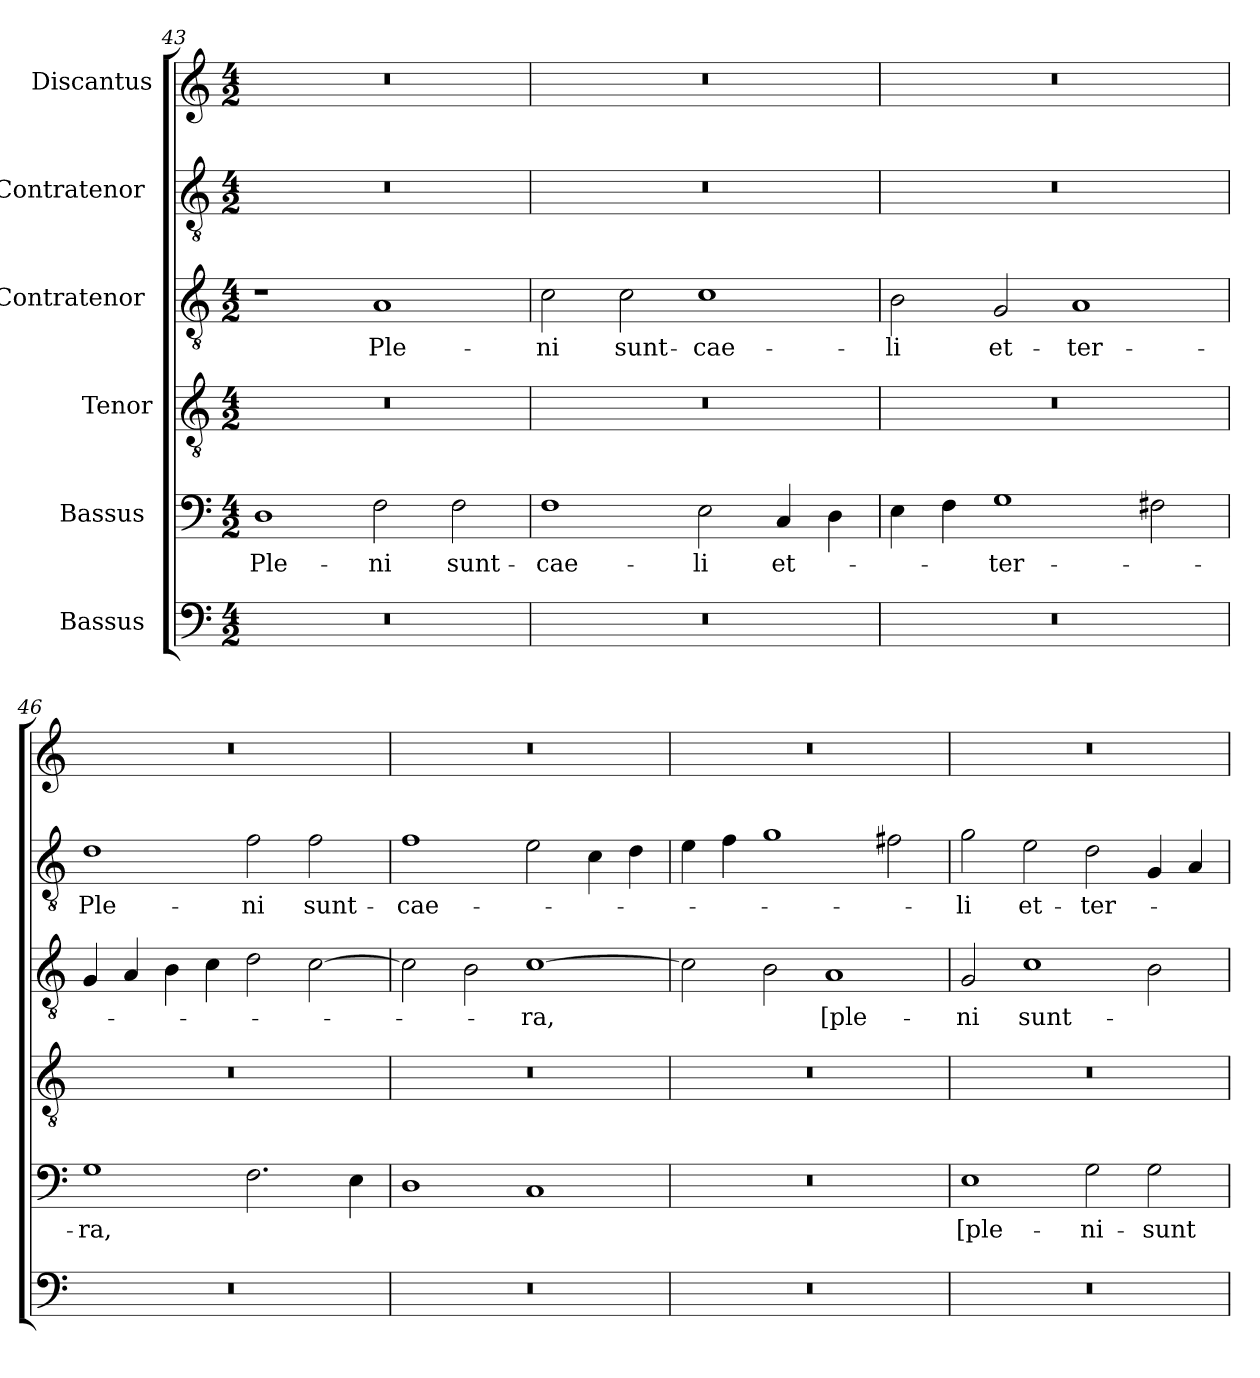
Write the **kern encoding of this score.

**kern	**kern	**text	**kern	**kern	**text	**kern	**text	**kern
*part6	*part5	*part5	*part4	*part3	*part3	*part2	*part2	*part1
*staff6	*staff5	*staff5	*staff4	*staff3	*staff3	*staff2	*staff2	*staff1
*I"Bassus [2]	*I"Bassus [1]	*	*I"Tenor	*I"Contratenor [2]	*	*I"Contratenor [1]	*	*I"Discantus
*clefF4	*clefF4	*	*clefGv2	*clefGv2	*	*clefGv2	*	*clefG2
*k[]	*k[]	*	*k[]	*k[]	*	*k[]	*	*k[]
*M4/2	*M4/2	*	*M4/2	*M4/2	*	*M4/2	*	*M4/2
=43	=43	=43	=43	=43	=43	=43	=43	=43
0r	1D\	Ple-	0r	1r	.	0r	.	0r
.	2F\	-ni	.	1A/	Ple-	.	.	.
.	2F\	sunt-	.	.	.	.	.	.
=44	=44	=44	=44	=44	=44	=44	=44	=44
0r	1F\	cae-	0r	2c\	-ni	0r	.	0r
.	.	.	.	2c\	sunt-	.	.	.
.	2E\	-li	.	1c\	cae-	.	.	.
.	4C/	et-	.	.	.	.	.	.
.	4D\	.	.	.	.	.	.	.
=45	=45	=45	=45	=45	=45	=45	=45	=45
0r	4E\	.	0r	2B\	-li	0r	.	0r
.	4F\	.	.	.	.	.	.	.
.	1G\	ter-	.	2G/	et-	.	.	.
.	.	.	.	1A/	ter-	.	.	.
.	2F#X\	.	.	.	.	.	.	.
=46	=46	=46	=46	=46	=46	=46	=46	=46
0r	1G\	-ra,	0r	4G/	.	1d\	Ple-	0r
.	.	.	.	4A/	.	.	.	.
.	.	.	.	4B\	.	.	.	.
.	.	.	.	4c\	.	.	.	.
.	2.F\	.	.	2d\	.	2f\	-ni	.
.	.	.	.	[2c\	.	2f\	sunt-	.
.	4E\	.	.	.	.	.	.	.
=47	=47	=47	=47	=47	=47	=47	=47	=47
0r	1D\	.	0r	2c\]	.	1f\	cae-	0r
.	.	.	.	2B\	.	.	.	.
.	1C/	.	.	[1c\	-ra,	2e\	.	.
.	.	.	.	.	.	4c\	.	.
.	.	.	.	.	.	4d\	.	.
=48	=48	=48	=48	=48	=48	=48	=48	=48
0r	0r	.	0r	2c\]	.	4e\	.	0r
.	.	.	.	.	.	4f\	.	.
.	.	.	.	2B\	.	1g\	.	.
.	.	.	.	1A/	[ple-	.	.	.
.	.	.	.	.	.	2f#X\	.	.
=49	=49	=49	=49	=49	=49	=49	=49	=49
0r	1E\	[ple-	0r	2G/	-ni	2g\	-li	0r
.	.	.	.	1c\	sunt-	2e\	et-	.
.	2G\	-ni-	.	.	.	2d\	ter-	.
.	2G\	-sunt	.	2B\	.	4G/	.	.
.	.	.	.	.	.	4A/	.	.
=	=	=	=	=	=	=	=	=
*-	*-	*-	*-	*-	*-	*-	*-	*-
